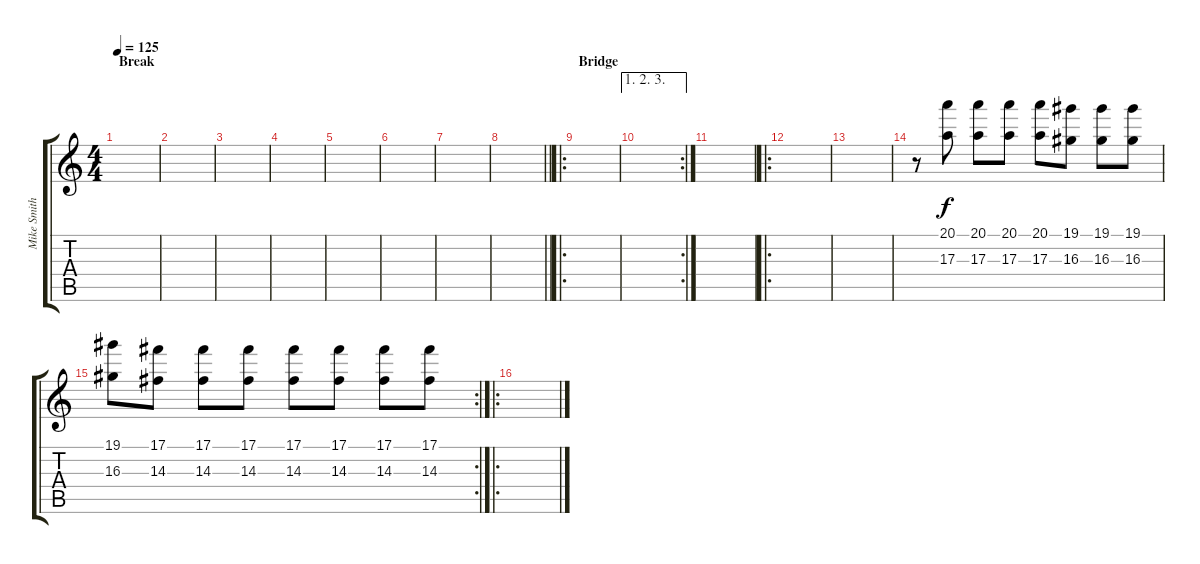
\track ("Mike Smith Fills" "Mike Smith") {instrument distortionguitar}
\staff {score tabs}
\tuning (Db4 Ab3 E3 B2 Gb2 C2) {hide}
\ts (4 4)
\section ("" "Break")
\tempo 125
\clef g2
\ks c
|
|
|
|
|
|
|
\barLineRight lightlight
|
\ro
\section ("" "Bridge")
|
\ae (1 2 3)
\rc 2
|
|
\ro
|
|
r.8 (20.1 17.3).8 (20.1 17.3).8 (20.1 17.3).8 (20.1 17.3).8 (19.1 16.3).8 (19.1 16.3).8 (19.1 16.3).8 |
\rc 2
(19.1 16.3).8 (17.1 14.3).8 (17.1 14.3).8 (17.1 14.3).8 (17.1 14.3).8 (17.1 14.3).8 (17.1 14.3).8 (17.1 14.3).8 |
\ro
